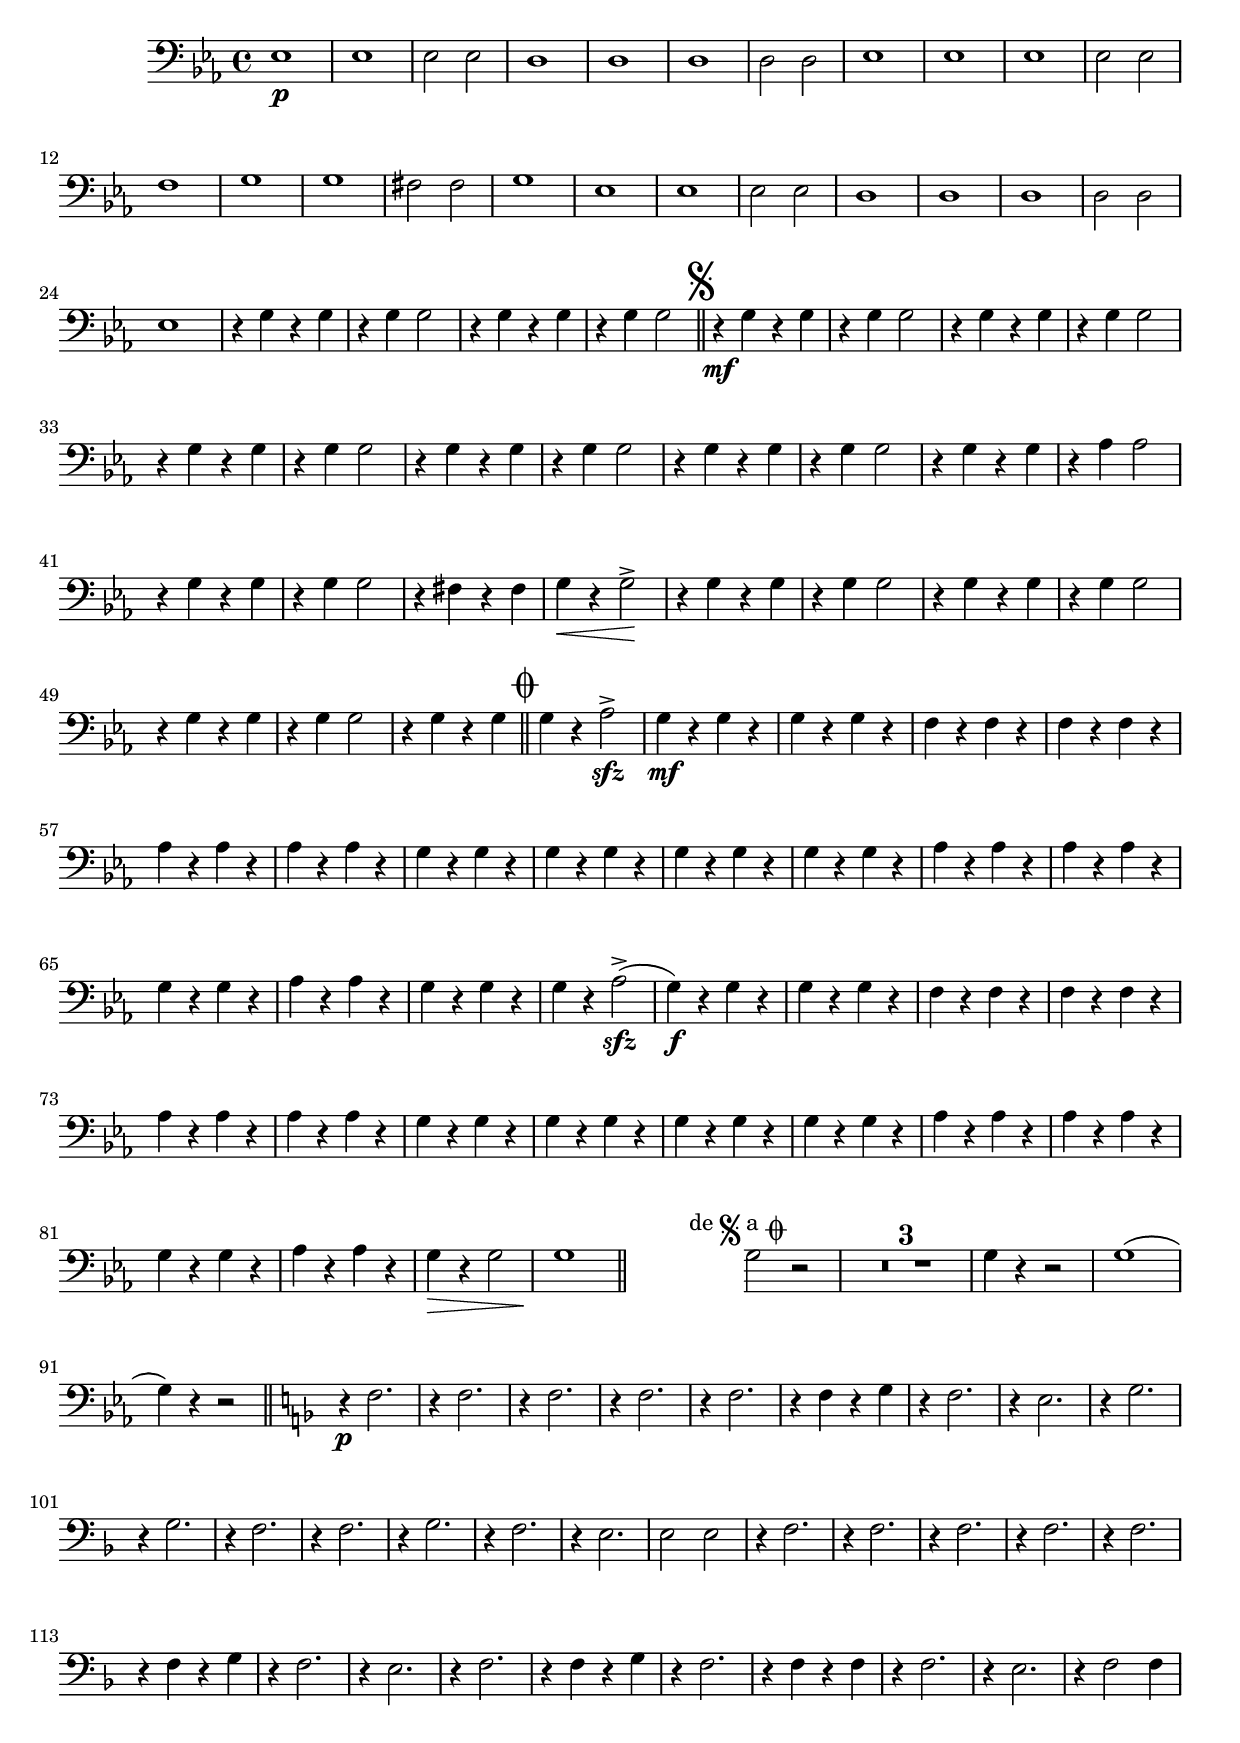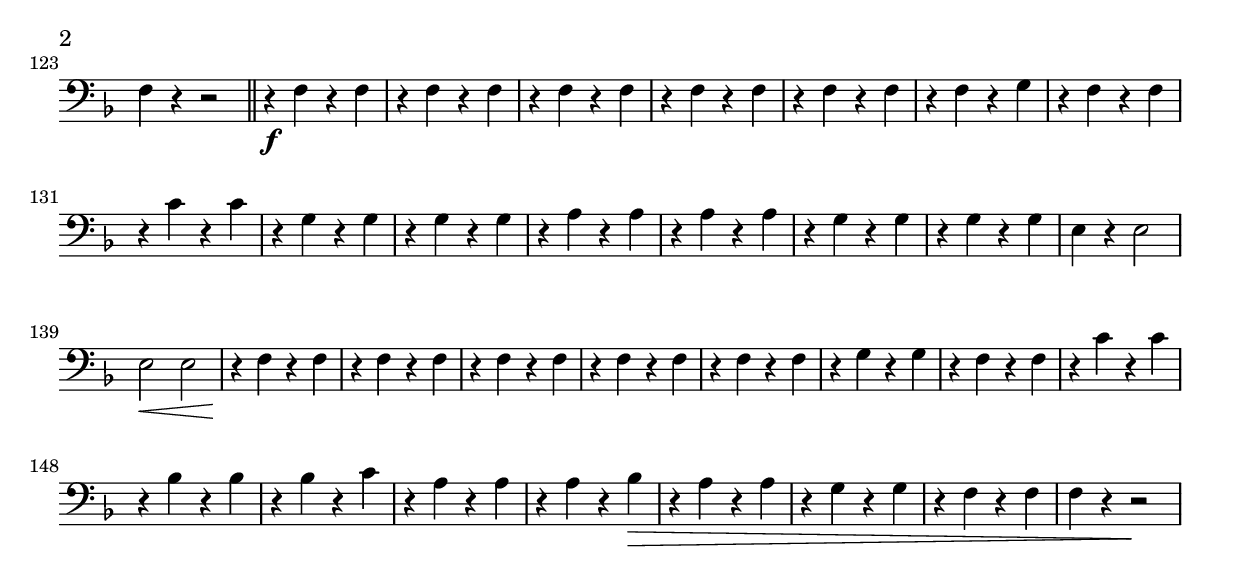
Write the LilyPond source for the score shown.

\relative c {
  \clef "bass"
  \key ees \major
  \time 4/4
  \compressFullBarRests 
  ees1\p | ees | ees2 ees | d1 | d | d | d2 d | 
  ees1 | ees | ees | ees2 ees | f1 | g1 | g |
  fis2 fis | g1 | ees | ees |
  
  ees2 ees | d1 | d | d | d2 d | ees1 | \repeat unfold 2 {r4 g r g | r g g2 }
  \bar "||" \mark\markup {\musicglyph #"scripts.segno" }
  r4 \mf g r g | r g g2 | 
  \repeat unfold 4 {r4 g r g | r g g2} | r4 g r g | r aes aes2 | r4 g r g | r g g2 | 
  r4 fis r fis | g\< r g2->\!
  
  \repeat unfold 3 {r4 g r g | r g g2} | r4 g r g \bar "||" \mark\markup{\musicglyph #"scripts.coda"}
  g4 r aes2->\sfz | g4\mf r g r | g r g r | \repeat unfold 2 {f r f r }
  
  \repeat unfold 2 {aes r aes r } | \repeat unfold 4 {g r g r} | \repeat unfold 2 {aes r aes r } | 
  g r g r | aes r aes r | g r g r |
  
  g4 r aes2->\sfz (g4)\f r g r | g r g r | \repeat unfold 2 {f r f r} | 
  \repeat unfold 2 { aes r aes r } | \repeat unfold 4 { g r g r } | 
  
  \repeat unfold 2 {aes r aes r } | g r g r | aes r aes r | g\> r g2 | g1 \!\bar "||" 
  \cadenzaOn
  \stopStaff
  \repeat unfold 1 {s1 \bar ""}
  <>^\markup{\center-column {
    \line{de \musicglyph #"scripts.segno" a \musicglyph #"scripts.coda"}
  }}
  \repeat unfold 1 {s1 \bar ""}
  \startStaff
  \cadenzaOff
  g2 r2 | R1 * 3 | g4 r r2 | g1 (g4) r r2 \bar "||"
  \key f \major 
  r4\p f2. |
  
  \repeat unfold 4 {r4 f2. } | r4 f r g | r4 f2. | r4 e2. | \repeat unfold 2 {r4 g2. } |
  \repeat unfold 2 {r4 f2. } | r4 g2. | r4 f2. | r4 e2. | e2 e |
  
  \repeat unfold 5 {r4 f2. } | r4 f r g | r4 f2. | r4 e2. | 
  r4 f2. | r4 f r g | r4 f2. | r4 f r f | r4 f2. | r4 e2. 
  
  r4 f2 f4 | f r r2 \bar "||" r4\f f r f | \repeat unfold 4 { r f r f} | 
  r f r g | r f r f | r c' r c | r g r g | 
  
  r g r g |
  \repeat unfold 2 {r a r a } | r g r g | r g r g | e r e2 | e\< e| r4\! f r f | 
  \repeat unfold 4 {r f r f}
  
  r g r g | r f r f | r c' r c | r bes r bes | r bes r c | r a r a | 
  r a r bes\> | r a r a | r g r g | r f r f | f r r2\!
}
